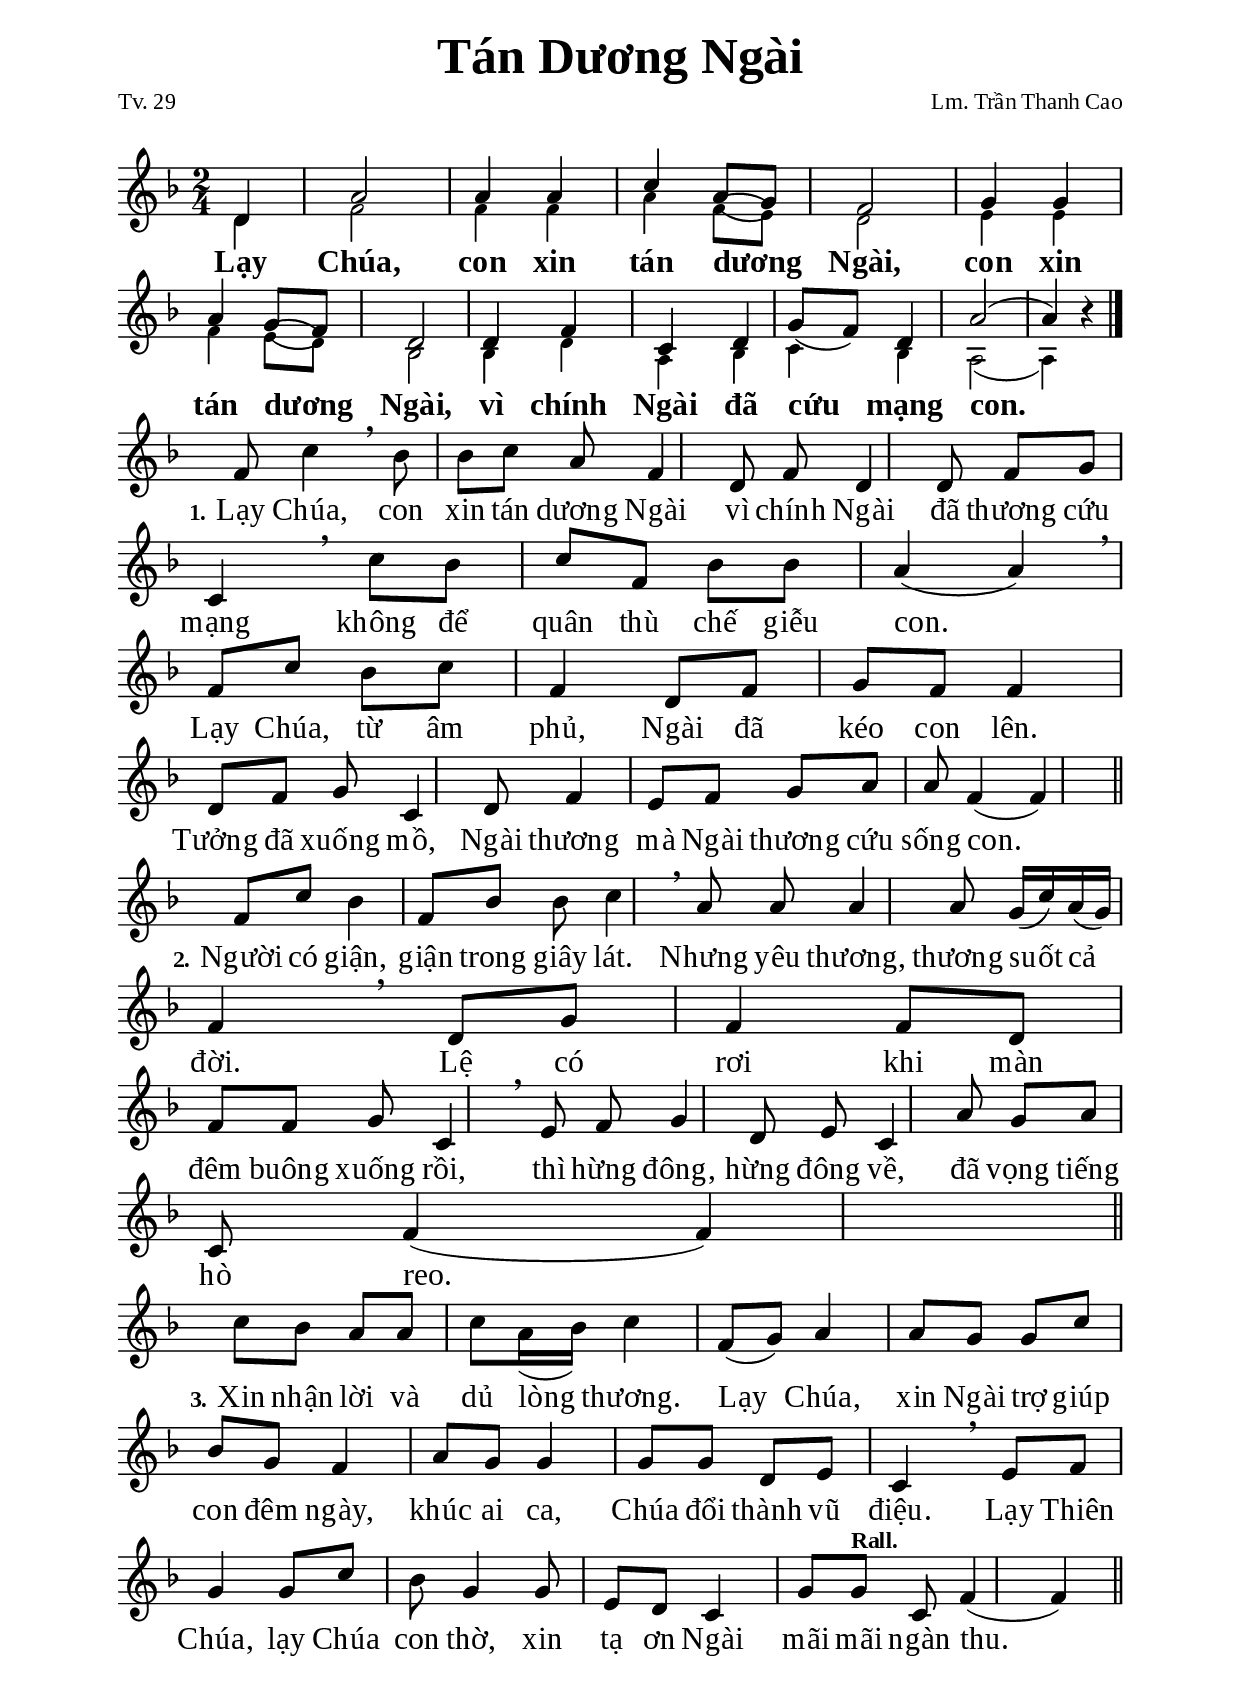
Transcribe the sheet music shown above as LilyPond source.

% Cài đặt chung
\version "2.20.0"
\include "english.ly"

\header {
  title = \markup { \fontsize #3 "Tán Dương Ngài" }
  poet = "Tv. 29"
  composer = "Lm. Trần Thanh Cao"
  arranger = " "
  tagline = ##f
}

\paper {
  #(set-paper-size "a4")
  top-margin = 10\mm
  bottom-margin = 10\mm
  left-margin = 20\mm
  right-margin = 20\mm
  indent = #0
  #(define fonts
    (make-pango-font-tree
      "Liberation Serif"
      "Liberation Serif"
      "Liberation Serif"
      (/ 20 20)))
  page-count = #1
}

% Nhạc điệp khúc
nhacDiepKhucSop= \relative c' {
  \partial 4 d4 |
  a'2 |
  a4 a |
  c a8 _(g) |
  f2 |
  g4 g |
  a g8 _(f) |
  d2 |
  d4 f |
  c d |
  g8 _(f) d4 |
  a'2 ( |
  a4) r \bar "|."
}

nhacDiepKhucBass= \relative c' {
  \partial 4 d4 |
  f2 |
  f4 f |
  a f8 ^(e) |
  d2 |
  e4 e |
  f e8 ^(d) |
  bf2 |
  bf4 d |
  a bf |
  c bf |
  a2 ( |
  a4) r
}

% Nhạc phiên khúc
nhacPhienKhucMot = \relative c' {
  f8 c'4 \breathe
  bf8 bf c a f4 d8 f d4 d8 f g c,4 \breathe
  c'8 bf c f, bf bf a4 (a) \breathe
  f8 c' bf c f,4 d8 f g f f4 d8 f g c,4
  d8 f4 e8 f g a a f4 (f) \bar "||"
}

nhacPhienKhucHai = \relative c' {
  f8 c' bf4 f8 bf bf c4 \breathe
  a8 a a4 a8 g16 _(c) a (g) f4 \breathe
  d8 g f4 f8 d f f g c,4 \breathe
  e8 f g4 d8 e c4 a'8 g a c, f4 (f) \bar "||"
}

nhacPhienKhucBa = \relative c'' {
  c8 bf a a c a16 _(bf) c4 f,8 (g) a4 a8 g g c bf g f4
  a8 g g4 g8 g d e c4 \breathe
  e8 f g4 g8 c bf g4 g8 e d c4
  g'8
  \tempo "Rall." g c, f4 (f) \bar "||"
}

% Lời điệp khúc
loiDiepKhuc = \lyricmode {
  Lạy Chúa, con xin tán dương Ngài,
  con xin tán dương Ngài,
  vì chính Ngài đã cứu mạng con.
}

% Lời phiên khúc
loiPhienKhucMot = \lyricmode {
  \set stanza = #"1."
  Lạy Chúa, con xin tán dương Ngài
  vì chính Ngài đã thương cứu mạng
  không để quân thù chế giễu con.
  Lạy Chúa, từ âm phủ, Ngài đã kéo con lên.
  Tưởng đã xuống mồ,
  Ngài thương mà Ngài thương cứu sống con.
}

loiPhienKhucHai = \lyricmode {
  \set stanza = #"2."
  Người có giận, giận trong giây lát.
  Nhưng yêu thương, thương suốt cả đời.
  Lệ có rơi khi màn đêm buông xuống rồi,
  thì hừng đông, hừng đông về, đã vọng tiếng hò reo.
}

loiPhienKhucBa = \lyricmode {
  \set stanza = #"3."
  Xin nhận lời và dủ lòng thương.
  Lạy Chúa, xin Ngài trợ giúp con đêm ngày,
  khúc ai ca, Chúa đổi thành vũ điệu.
  Lạy Thiên Chúa, lạy Chúa con thờ,
  xin tạ ơn Ngài mãi mãi ngàn thu.
}


% Dàn trang
\score {
  \new ChoirStaff <<
    \new Staff = diepKhuc \with {
        \consists "Merge_rests_engraver"
        \magnifyStaff #(magstep +1)
      }
      <<
      \new Voice = beSop {
        \voiceOne \key f \major \time 2/4 \nhacDiepKhucSop
      }
      \new Voice = beBas {
        \override NoteHead.font-size = #-2
        \voiceTwo \key f \major \time 2/4 \nhacDiepKhucBass
      }
    >>
    \new Lyrics \lyricsto beSop \loiDiepKhuc
  >>
  \layout {
    \override Lyrics.LyricText.font-series = #'bold
    \override Lyrics.LyricText.font-size = #+3
    \override Lyrics.LyricSpace.minimum-distance = #2.5
    \override Score.BarNumber.break-visibility = ##(#f #f #f)
    \override Score.SpacingSpanner.uniform-stretching = ##t
  }
}

\score {
  \new ChoirStaff <<
    \new Staff = phienKhuc \with {
        \magnifyStaff #(magstep +1)
      }
      <<
      \new Voice = beSop {
        \key f \major \time 2/4 \nhacPhienKhucMot
      }
    >>
    \new Lyrics \lyricsto beSop \loiPhienKhucMot
  >>
  \layout {
    \override Staff.TimeSignature.transparent = ##t
    \override Lyrics.LyricText.font-size = #+3
    \override Lyrics.LyricSpace.minimum-distance = #0.5
    \override Score.BarNumber.break-visibility = ##(#f #f #f)
    \override Score.SpacingSpanner.uniform-stretching = ##t
    \set Score.barAlways = ##t
    \set Score.defaultBarType = ""
  } 
}

\score {
  \new ChoirStaff <<
    \new Staff = phienKhuc \with {
        \magnifyStaff #(magstep +1)
      }
      <<
      \new Voice = beSop {
        \key f \major \time 2/4 \nhacPhienKhucHai
      }
    >>
    \new Lyrics \lyricsto beSop \loiPhienKhucHai
  >>
  \layout {
    \override Staff.TimeSignature.transparent = ##t
    \override Lyrics.LyricText.font-size = #+3
    \override Lyrics.LyricSpace.minimum-distance = #0.5
    \override Score.BarNumber.break-visibility = ##(#f #f #f)
    \override Score.SpacingSpanner.uniform-stretching = ##t
    \set Score.barAlways = ##t
    \set Score.defaultBarType = ""
  } 
}

\score {
  \new ChoirStaff <<
    \new Staff = phienKhuc \with {
        \magnifyStaff #(magstep +1)
      }
      <<
      \new Voice = beSop {
        \key f \major \time 2/4 \nhacPhienKhucBa
      }
    >>
    \new Lyrics \lyricsto beSop \loiPhienKhucBa
  >>
  \layout {
    \override Staff.TimeSignature.transparent = ##t
    \override Lyrics.LyricText.font-size = #+3
    \override Lyrics.LyricSpace.minimum-distance = #0.5
    \override Score.BarNumber.break-visibility = ##(#f #f #f)
    \override Score.SpacingSpanner.uniform-stretching = ##t
    \set Score.barAlways = ##t
    \set Score.defaultBarType = ""
  } 
}
